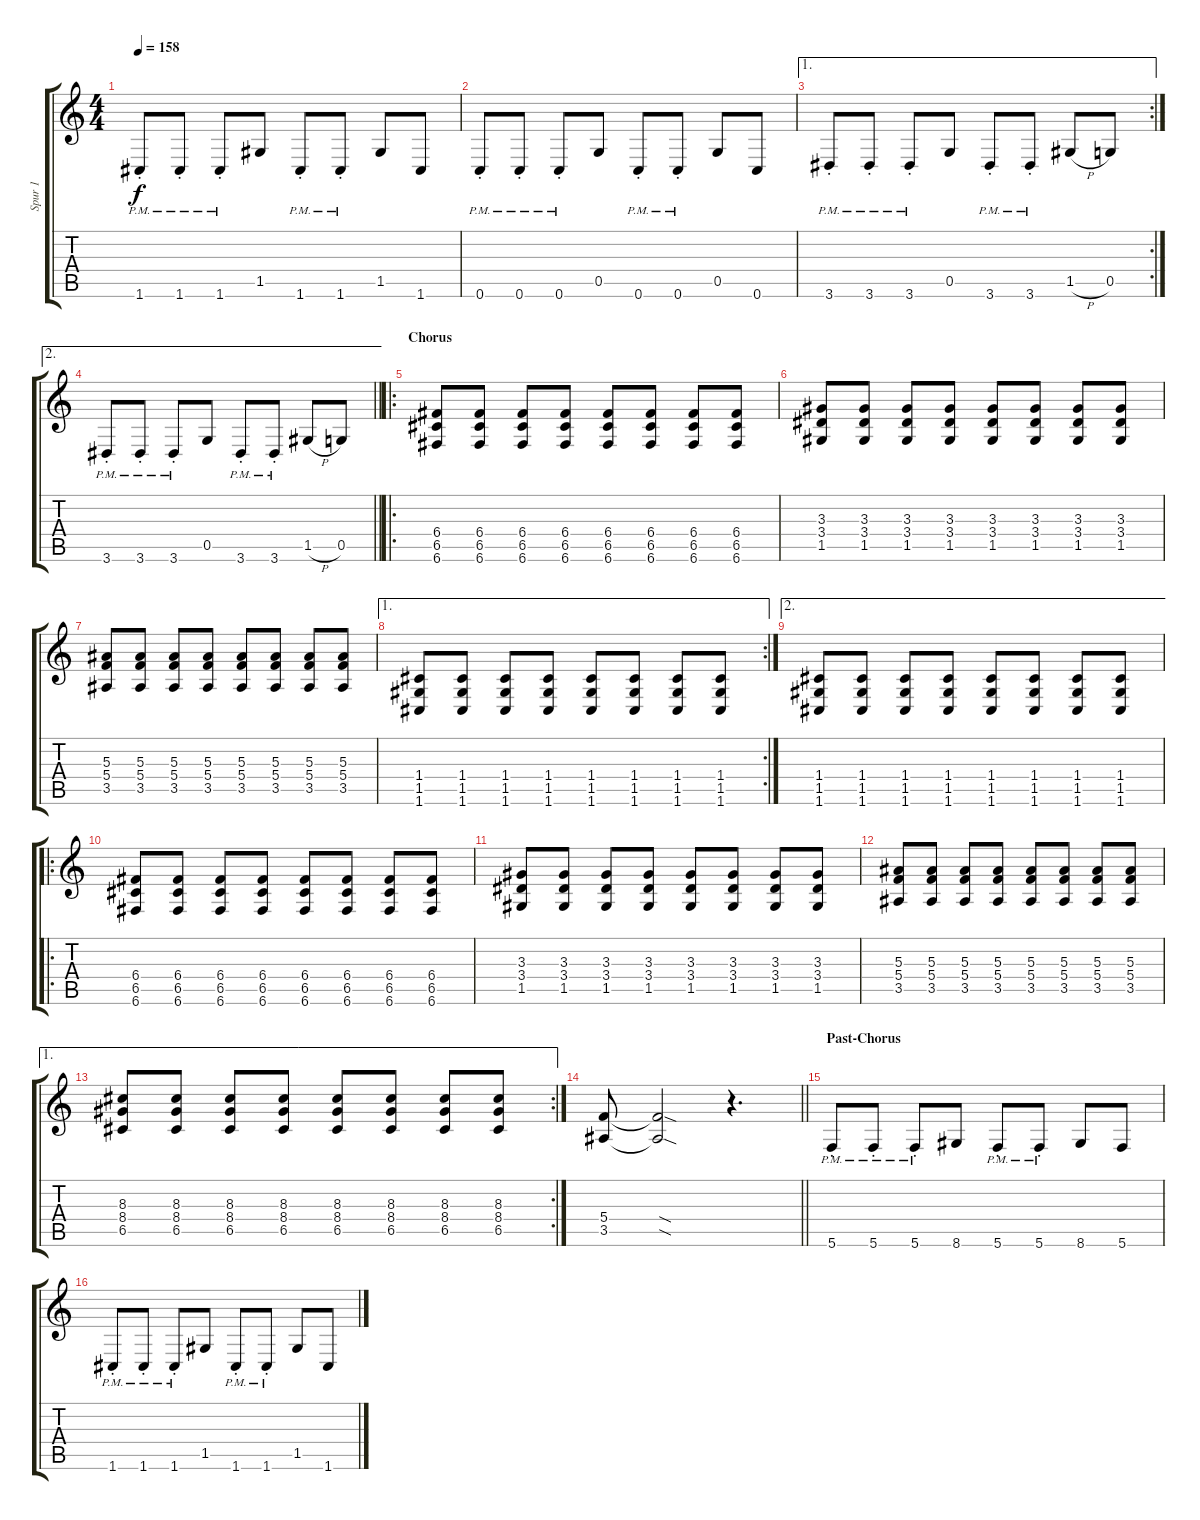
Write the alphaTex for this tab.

\track ("Spur 1" "Spur 1") {instrument overdrivenguitar}
\staff {score tabs}
\tuning (D4 A3 F3 C3 G2 C2) {hide}
\ts (4 4)
\tempo 158
\clef g2
\ks c
1.6{pm st}.8{dy f} 1.6{pm st}.8 1.6{pm st}.8 1.5.8 1.6{pm st}.8 1.6{pm st}.8 1.5.8 1.6.8 |
0.6{pm st}.8 0.6{pm st}.8 0.6{pm st}.8 0.5.8 0.6{pm st}.8 0.6{pm st}.8 0.5.8 0.6.8 |
\ae 1
\rc 2
3.6{pm st}.8 3.6{pm st}.8 3.6{pm st}.8 0.5.8 3.6{pm st}.8 3.6{pm st}.8 1.5{h}.8 0.5.8 |
\ae 2
\barLineRight lightlight
3.6{pm st}.8 3.6{pm st}.8 3.6{pm st}.8 0.5.8 3.6{pm st}.8 3.6{pm st}.8 1.5{h}.8 0.5.8 |
\ro
\section ("" "Chorus")
(6.4 6.5 6.6).8 (6.4 6.5 6.6).8 (6.4 6.5 6.6).8 (6.4 6.5 6.6).8 (6.4 6.5 6.6).8 (6.4 6.5 6.6).8 (6.4 6.5 6.6).8 (6.4 6.5 6.6).8 |
(3.3 3.4 1.5).8 (3.3 3.4 1.5).8 (3.3 3.4 1.5).8 (3.3 3.4 1.5).8 (3.3 3.4 1.5).8 (3.3 3.4 1.5).8 (3.3 3.4 1.5).8 (3.3 3.4 1.5).8 |
(5.3 5.4 3.5).8 (5.3 5.4 3.5).8 (5.3 5.4 3.5).8 (5.3 5.4 3.5).8 (5.3 5.4 3.5).8 (5.3 5.4 3.5).8 (5.3 5.4 3.5).8 (5.3 5.4 3.5).8 |
\ae 1
\rc 2
(1.4 1.5 1.6).8 (1.4 1.5 1.6).8 (1.4 1.5 1.6).8 (1.4 1.5 1.6).8 (1.4 1.5 1.6).8 (1.4 1.5 1.6).8 (1.4 1.5 1.6).8 (1.4 1.5 1.6).8 |
\ae 2
(1.4 1.5 1.6).8 (1.4 1.5 1.6).8 (1.4 1.5 1.6).8 (1.4 1.5 1.6).8 (1.4 1.5 1.6).8 (1.4 1.5 1.6).8 (1.4 1.5 1.6).8 (1.4 1.5 1.6).8 |
\ro
(6.4 6.5 6.6).8 (6.4 6.5 6.6).8 (6.4 6.5 6.6).8 (6.4 6.5 6.6).8 (6.4 6.5 6.6).8 (6.4 6.5 6.6).8 (6.4 6.5 6.6).8 (6.4 6.5 6.6).8 |
(3.3 3.4 1.5).8 (3.3 3.4 1.5).8 (3.3 3.4 1.5).8 (3.3 3.4 1.5).8 (3.3 3.4 1.5).8 (3.3 3.4 1.5).8 (3.3 3.4 1.5).8 (3.3 3.4 1.5).8 |
(5.3 5.4 3.5).8 (5.3 5.4 3.5).8 (5.3 5.4 3.5).8 (5.3 5.4 3.5).8 (5.3 5.4 3.5).8 (5.3 5.4 3.5).8 (5.3 5.4 3.5).8 (5.3 5.4 3.5).8 |
\ae 1
\rc 2
(8.3 8.4 6.5).8 (8.3 8.4 6.5).8 (8.3 8.4 6.5).8 (8.3 8.4 6.5).8 (8.3 8.4 6.5).8 (8.3 8.4 6.5).8 (8.3 8.4 6.5).8 (8.3 8.4 6.5).8 |
\barLineRight lightlight
(5.4 3.5).8 (5.4{sod t} 3.5{sod t}).2 r.4{d} |
\section ("" "Past-Chorus")
5.6{pm st}.8 5.6{pm st}.8 5.6{pm st}.8 8.6.8 5.6{pm st}.8 5.6{pm st}.8 8.6.8 5.6.8 |
1.6{pm st}.8 1.6{pm st}.8 1.6{pm st}.8 1.5.8 1.6{pm st}.8 1.6{pm st}.8 1.5.8 1.6.8
